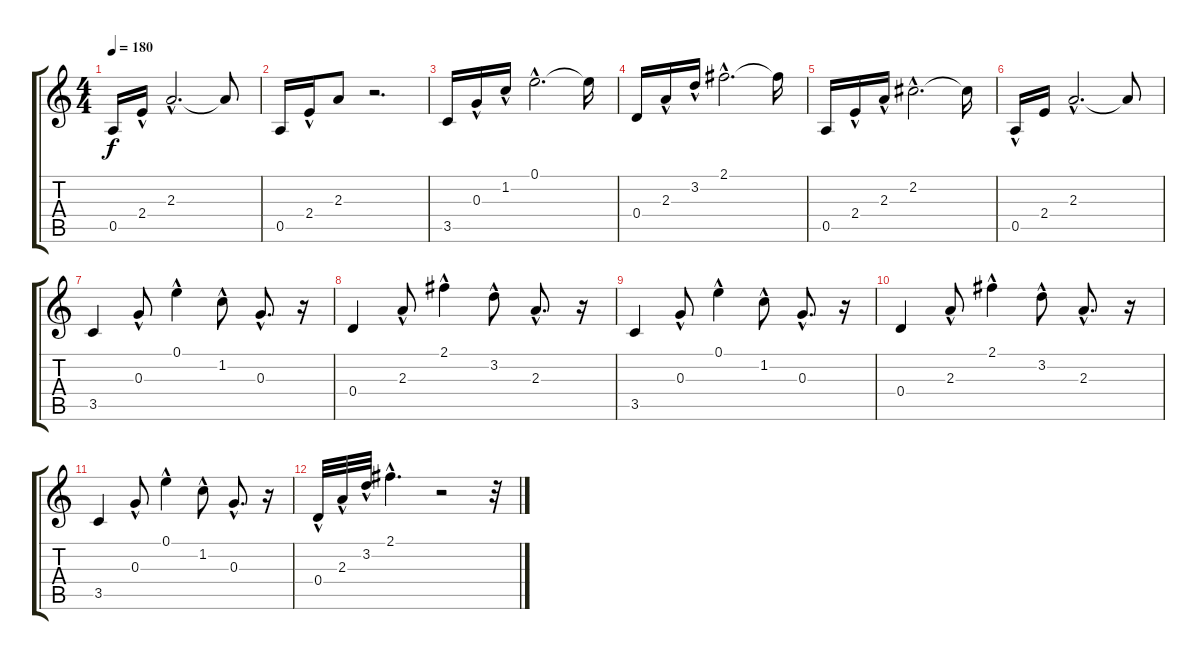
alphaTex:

\track "" {instrument electricguitarclean}
\staff {score tabs}
\tuning (E4 B3 G3 D3 A2 E2) {hide}
\ts (4 4)
\tempo 180
\clef g2
\ks c
0.5.16{dy f} 2.4{hac}.16 2.3{hac}.2{d} 2.3{t}.8 |
0.5.16 2.4{hac}.16 2.3.8 r.2{d} |
3.5.16 0.3{hac}.16 1.2{hac}.16 0.1{hac}.2{d} 0.1{t}.16 |
0.4.16 2.3{hac}.16 3.2{hac}.16 2.1{hac}.2{d} 2.1{t}.16 |
0.5.16 2.4{hac}.16 2.3{hac}.16 2.2{hac}.2{d} 2.2{t}.16 |
0.5{hac}.16 2.4.16 2.3{hac}.2{d} 2.3{t}.8 |
3.5.4 0.3{hac}.8 0.1{hac}.4 1.2{hac}.8 0.3{hac}.8{d} r.16 |
0.4.4 2.3{hac}.8 2.1{hac}.4 3.2{hac}.8 2.3{hac}.8{d} r.16 |
3.5.4 0.3{hac}.8 0.1{hac}.4 1.2{hac}.8 0.3{hac}.8{d} r.16 |
0.4.4 2.3{hac}.8 2.1{hac}.4 3.2{hac}.8 2.3{hac}.8{d} r.16 |
3.5.4 0.3{hac}.8 0.1{hac}.4 1.2{hac}.8 0.3{hac}.8{d} r.16 |
0.4{hac}.32 2.3{hac}.32 3.2{hac}.32 2.1{hac}.4{d} r.2 r.32
